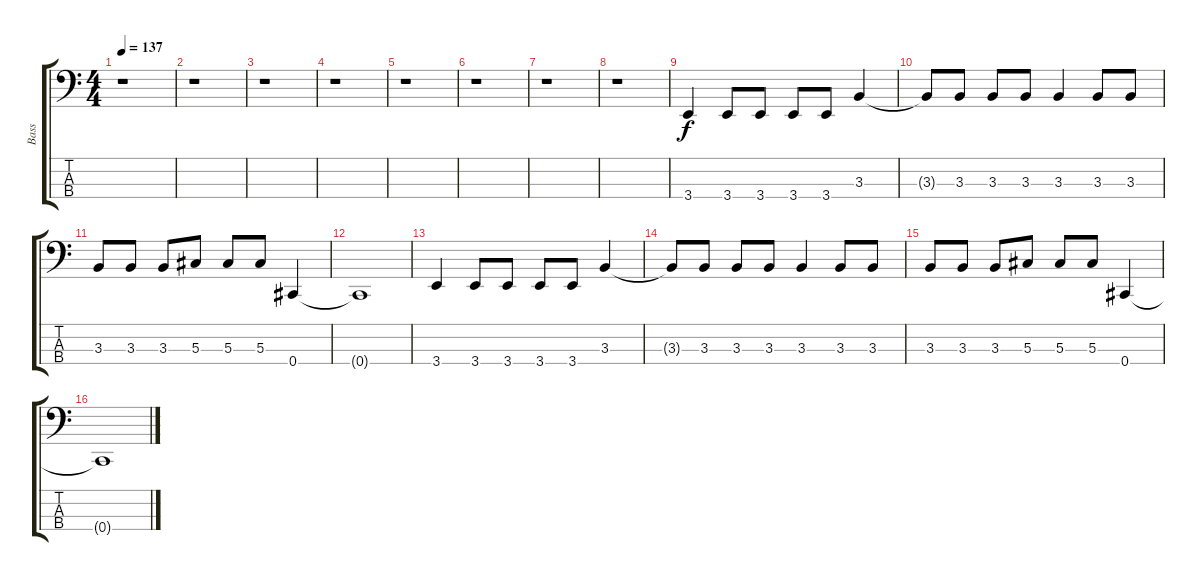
\track ("Bass" "Bass") {instrument electricbassfinger}
\staff {score tabs}
\tuning (Gb2 Db2 Ab1 Db1) {hide}
\ts (4 4)
\tempo 137
\clef f4
\ks c
r.1{dy f instrument electricbassfinger} |
r.1 |
r.1 |
r.1 |
r.1 |
r.1 |
r.1 |
r.1 |
3.4.4 3.4.8 3.4.8 3.4.8 3.4.8 3.3.4 |
3.3{t}.8 3.3.8 3.3.8 3.3.8 3.3.4 3.3.8 3.3.8 |
3.3.8 3.3.8 3.3.8 5.3.8 5.3.8 5.3.8 0.4.4 |
0.4{t}.1 |
3.4.4 3.4.8 3.4.8 3.4.8 3.4.8 3.3.4 |
3.3{t}.8 3.3.8 3.3.8 3.3.8 3.3.4 3.3.8 3.3.8 |
3.3.8 3.3.8 3.3.8 5.3.8 5.3.8 5.3.8 0.4.4 |
0.4{t}.1
